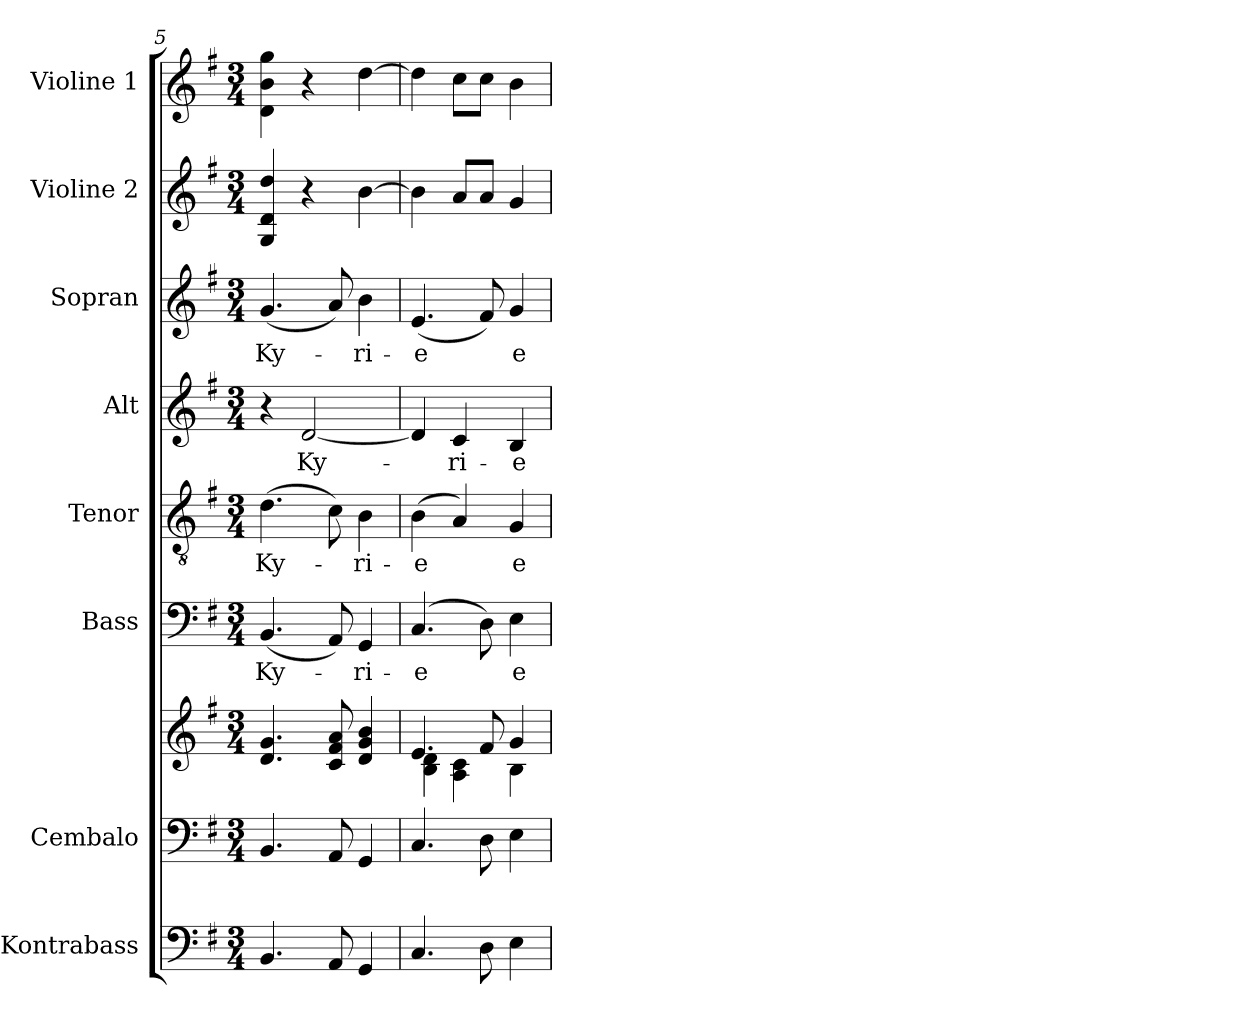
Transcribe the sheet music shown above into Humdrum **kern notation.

**kern	**kern	**kern	**kern	**text	**kern	**text	**kern	**text	**kern	**text	**kern	**kern
*part8	*part7	*part7	*part6	*part6	*part5	*part5	*part4	*part4	*part3	*part3	*part2	*part1
*staff9	*staff8	*staff7	*staff6	*staff6	*staff5	*staff5	*staff4	*staff4	*staff3	*staff3	*staff2	*staff1
*I"Kontrabass	*I"Cembalo	*	*I"Bass	*	*I"Tenor	*	*I"Alt	*	*I"Sopran	*	*I"Violine 2	*I"Violine 1
*I'Kb.	*I'Cemb.	*	*I'B.	*	*I'T.	*	*I'A.	*	*I'S.	*	*I'Vl. 2	*I'Vl. 1
*clefF4	*clefF4	*clefG2	*clefF4	*	*clefGv2	*	*clefG2	*	*clefG2	*	*clefG2	*clefG2
*ITrd7c12	*	*	*	*	*	*	*	*	*	*	*	*
*k[f#]	*k[f#]	*k[f#]	*k[f#]	*	*k[f#]	*	*k[f#]	*	*k[f#]	*	*k[f#]	*k[f#]
*G:	*G:	*G:	*G:	*	*G:	*	*G:	*	*G:	*	*G:	*G:
*M3/4	*M3/4	*M3/4	*M3/4	*	*M3/4	*	*M3/4	*	*M3/4	*	*M3/4	*M3/4
=5	=5	=5	=5	=5	=5	=5	=5	=5	=5	=5	=5	=5
!	!	!	!	!LO:LY:b	!	!LO:LY:b	!	!	!	!LO:LY:b	!	!
4.BBB/	4.BB/	4.d/ 4.g/	(<4.BB/	Ky-	(>4.d\	Ky-	4r	.	(<4.g/	Ky-	4G/ 4d/ 4dd/	4d\ 4b\ 4gg\
!	!	!	!	!	!	!	!	!LO:LY:b	!	!	!	!
.	.	.	.	.	.	.	[2d/	Ky-	.	.	4r	4r
8AAA/	8AA/	8c/ 8f#/ 8a/	8AA/)	.	8c\)	.	.	.	8a/)	.	.	.
!	!	!	!	!LO:LY:b	!	!LO:LY:b	!	!	!	!LO:LY:b	!	!
4GGG/	4GG/	4d/ 4g/ 4b/	4GG/	-ri-	4B\	-ri-	.	.	4b\	-ri-	[4b\	[4dd\
=6	=6	=6	=6	=6	=6	=6	=6	=6	=6	=6	=6	=6
*	*	*^	*	*	*	*	*	*	*	*	*	*
!	!	!	!	!	!LO:LY:b	!	!LO:LY:b	!	!	!	!LO:LY:b	!	!
4.CC/	4.C/	4.e/	4B\ 4d\	(4.C/	-e	(>4B\	-e	4d/]	.	(<4.e/	-e	4b\]	4dd\]
!	!	!	!	!	!	!	!	!	!LO:LY:b	!	!	!	!
.	.	.	4A\ 4c\	.	.	4A/)	.	4c/	-ri-	.	.	8a/L	8cc\L
8DD\	8D\	8f#/	.	8D\)	.	.	.	.	.	8f#/)	.	8a/J	8cc\J
!	!	!	!	!	!LO:LY:b	!	!LO:LY:b	!	!LO:LY:b	!	!LO:LY:b	!	!
4EE\	4E\	4g/	4B\	4E\	e-	4G/	e-	4B/	-e	4g/	e-	4g/	4b\
*	*	*v	*v	*	*	*	*	*	*	*	*	*	*
=	=	=	=	=	=	=	=	=	=	=	=	=
*-	*-	*-	*-	*-	*-	*-	*-	*-	*-	*-	*-	*-
